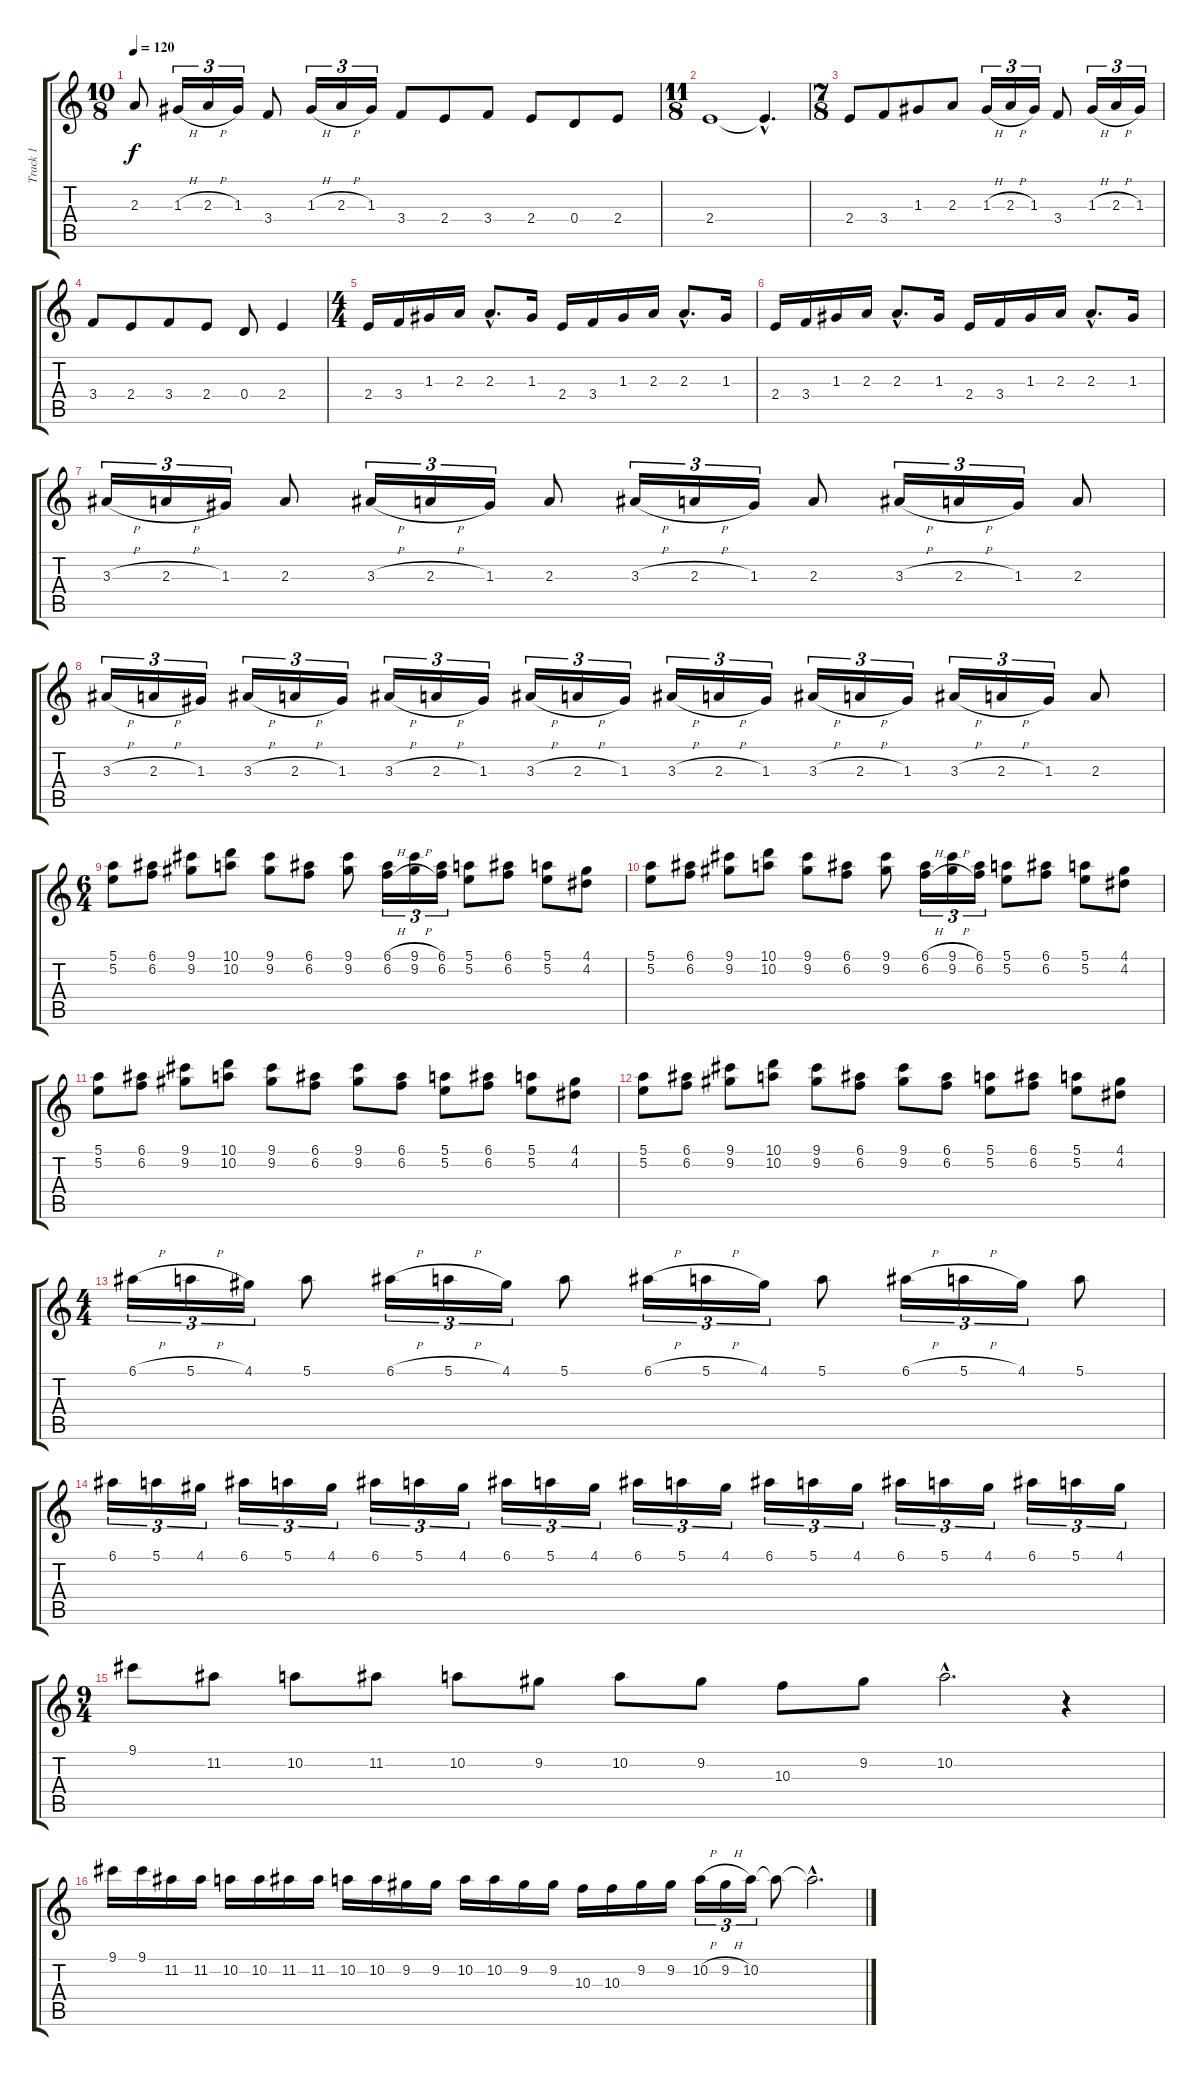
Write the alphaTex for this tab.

\track ("Track 1" "Track 1") {instrument acousticguitarnylon}
\staff {score tabs}
\tuning (E4 B3 G3 D3 A2 E2) {hide}
\ts (10 8)
\tempo 120
\clef g2
\ks c
2.3.8{dy f} 1.3{h}.16{tu (3 2)} 2.3{h}.16{tu (3 2)} 1.3.16{tu (3 2)} 3.4.8 1.3{h}.16{tu (3 2)} 2.3{h}.16{tu (3 2)} 1.3.16{tu (3 2)} 3.4.8 2.4.8 3.4.8 2.4.8 0.4.8 2.4.8 |
\ts (11 8)
2.4.1 2.4{hac t}.4{d} |
\ts (7 8)
2.4.8 3.4.8 1.3.8 2.3.8 1.3{h}.16{tu (3 2)} 2.3{h}.16{tu (3 2)} 1.3.16{tu (3 2)} 3.4.8 1.3{h}.16{tu (3 2)} 2.3{h}.16{tu (3 2)} 1.3.16{tu (3 2)} |
3.4.8 2.4.8 3.4.8 2.4.8 0.4.8 2.4.4 |
\ts (4 4)
2.4.16 3.4.16 1.3.16 2.3.16 2.3{hac}.8{d} 1.3.16 2.4.16 3.4.16 1.3.16 2.3.16 2.3{hac}.8{d} 1.3.16 |
2.4.16 3.4.16 1.3.16 2.3.16 2.3{hac}.8{d} 1.3.16 2.4.16 3.4.16 1.3.16 2.3.16 2.3{hac}.8{d} 1.3.16 |
3.3{h}.16{tu (3 2)} 2.3{h}.16{tu (3 2)} 1.3.16{tu (3 2)} 2.3.8 3.3{h}.16{tu (3 2)} 2.3{h}.16{tu (3 2)} 1.3.16{tu (3 2)} 2.3.8 3.3{h}.16{tu (3 2)} 2.3{h}.16{tu (3 2)} 1.3.16{tu (3 2)} 2.3.8 3.3{h}.16{tu (3 2)} 2.3{h}.16{tu (3 2)} 1.3.16{tu (3 2)} 2.3.8 |
3.3{h}.16{tu (3 2)} 2.3{h}.16{tu (3 2)} 1.3.16{tu (3 2)} 3.3{h}.16{tu (3 2)} 2.3{h}.16{tu (3 2)} 1.3.16{tu (3 2)} 3.3{h}.16{tu (3 2)} 2.3{h}.16{tu (3 2)} 1.3.16{tu (3 2)} 3.3{h}.16{tu (3 2)} 2.3{h}.16{tu (3 2)} 1.3.16{tu (3 2)} 3.3{h}.16{tu (3 2)} 2.3{h}.16{tu (3 2)} 1.3.16{tu (3 2)} 3.3{h}.16{tu (3 2)} 2.3{h}.16{tu (3 2)} 1.3.16{tu (3 2)} 3.3{h}.16{tu (3 2)} 2.3{h}.16{tu (3 2)} 1.3.16{tu (3 2)} 2.3.8 |
\ts (6 4)
(5.1 5.2).8 (6.1 6.2).8 (9.1 9.2).8 (10.1 10.2).8 (9.1 9.2).8 (6.1 6.2).8 (9.1 9.2).8 (6.1{h} 6.2{h}).16{tu (3 2)} (9.1{h} 9.2{h}).16{tu (3 2)} (6.1 6.2).16{tu (3 2)} (5.1 5.2).8 (6.1 6.2).8 (5.1 5.2).8 (4.1 4.2).8 |
(5.1 5.2).8 (6.1 6.2).8 (9.1 9.2).8 (10.1 10.2).8 (9.1 9.2).8 (6.1 6.2).8 (9.1 9.2).8 (6.1{h} 6.2{h}).16{tu (3 2)} (9.1{h} 9.2{h}).16{tu (3 2)} (6.1 6.2).16{tu (3 2)} (5.1 5.2).8 (6.1 6.2).8 (5.1 5.2).8 (4.1 4.2).8 |
(5.1 5.2).8 (6.1 6.2).8 (9.1 9.2).8 (10.1 10.2).8 (9.1 9.2).8 (6.1 6.2).8 (9.1 9.2).8 (6.1 6.2).8 (5.1 5.2).8 (6.1 6.2).8 (5.1 5.2).8 (4.1 4.2).8 |
(5.1 5.2).8 (6.1 6.2).8 (9.1 9.2).8 (10.1 10.2).8 (9.1 9.2).8 (6.1 6.2).8 (9.1 9.2).8 (6.1 6.2).8 (5.1 5.2).8 (6.1 6.2).8 (5.1 5.2).8 (4.1 4.2).8 |
\ts (4 4)
6.1{h}.16{tu (3 2)} 5.1{h}.16{tu (3 2)} 4.1.16{tu (3 2)} 5.1.8 6.1{h}.16{tu (3 2)} 5.1{h}.16{tu (3 2)} 4.1.16{tu (3 2)} 5.1.8 6.1{h}.16{tu (3 2)} 5.1{h}.16{tu (3 2)} 4.1.16{tu (3 2)} 5.1.8 6.1{h}.16{tu (3 2)} 5.1{h}.16{tu (3 2)} 4.1.16{tu (3 2)} 5.1.8 |
6.1.16{tu (3 2)} 5.1.16{tu (3 2)} 4.1.16{tu (3 2)} 6.1.16{tu (3 2)} 5.1.16{tu (3 2)} 4.1.16{tu (3 2)} 6.1.16{tu (3 2)} 5.1.16{tu (3 2)} 4.1.16{tu (3 2)} 6.1.16{tu (3 2)} 5.1.16{tu (3 2)} 4.1.16{tu (3 2)} 6.1.16{tu (3 2)} 5.1.16{tu (3 2)} 4.1.16{tu (3 2)} 6.1.16{tu (3 2)} 5.1.16{tu (3 2)} 4.1.16{tu (3 2)} 6.1.16{tu (3 2)} 5.1.16{tu (3 2)} 4.1.16{tu (3 2)} 6.1.16{tu (3 2)} 5.1.16{tu (3 2)} 4.1.16{tu (3 2)} |
\ts (9 4)
9.1.8 11.2.8 10.2.8 11.2.8 10.2.8 9.2.8 10.2.8 9.2.8 10.3.8 9.2.8 10.2{hac}.2{d} r.4 |
9.1.16 9.1.16 11.2.16 11.2.16 10.2.16 10.2.16 11.2.16 11.2.16 10.2.16 10.2.16 9.2.16 9.2.16 10.2.16 10.2.16 9.2.16 9.2.16 10.3.16 10.3.16 9.2.16 9.2.16 10.2{h}.16{tu (3 2)} 9.2{h}.16{tu (3 2)} 10.2.16{tu (3 2)} 10.2{t}.8 10.2{hac t}.2{d}
